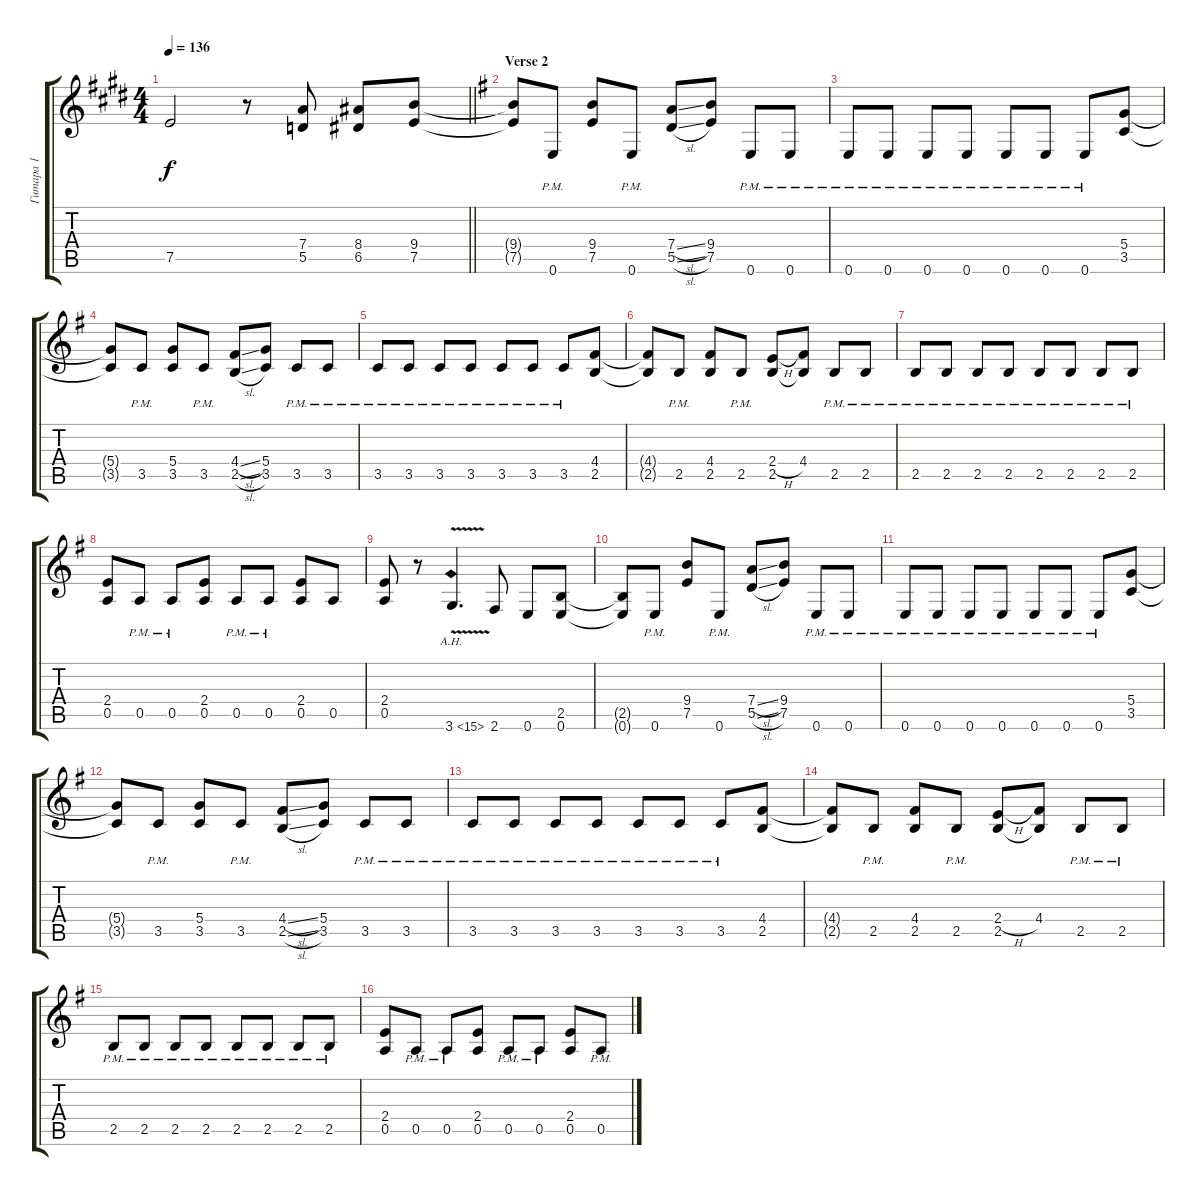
\track ("Гитара 1" "Гитара 1") {instrument distortionguitar}
\staff {score tabs}
\tuning (E4 B3 G3 D3 A2 E2) {hide}
\ts (4 4)
\tempo 136
\clef g2
\barLineRight lightlight
\ks c#minor
7.5{t}.2{dy f} r.8 (7.4 5.5).8 (8.4 6.5).8 (9.4 7.5).8 |
\section ("" "Verse 2")
\ks eminor
(9.4{t} 7.5{t}).8 0.6{pm}.8 (9.4 7.5).8 0.6{pm}.8 (7.4{sl} 5.5{sl}).8 (9.4 7.5).8 0.6{pm}.8 0.6{pm}.8 |
0.6{pm}.8 0.6{pm}.8 0.6{pm}.8 0.6{pm}.8 0.6{pm}.8 0.6{pm}.8 0.6{pm}.8 (5.4 3.5).8 |
(5.4{t} 3.5{t}).8 3.5{pm}.8 (5.4 3.5).8 3.5{pm}.8 (4.4{sl} 2.5{sl}).8 (5.4 3.5).8 3.5{pm}.8 3.5{pm}.8 |
3.5{pm}.8 3.5{pm}.8 3.5{pm}.8 3.5{pm}.8 3.5{pm}.8 3.5{pm}.8 3.5{pm}.8 (4.4 2.5).8 |
(4.4{t} 2.5{t}).8 2.5{pm}.8 (4.4 2.5).8 2.5{pm}.8 (2.4{h} 2.5).8 (4.4 2.5{t}).8 2.5{pm}.8 2.5{pm}.8 |
2.5{pm}.8 2.5{pm}.8 2.5{pm}.8 2.5{pm}.8 2.5{pm}.8 2.5{pm}.8 2.5{pm}.8 2.5{pm}.8 |
(2.4 0.5).8 0.5{pm}.8 0.5{pm}.8 (2.4 0.5).8 0.5{pm}.8 0.5{pm}.8 (2.4 0.5).8 0.5.8 |
(2.4 0.5).8 r.8 3.6{ah 12 v}.4{d} 2.6.8 0.6.8 (2.5 0.6).8 |
(2.5{t} 0.6{t}).8 0.6{pm}.8 (9.4 7.5).8 0.6{pm}.8 (7.4{sl} 5.5{sl}).8 (9.4 7.5).8 0.6{pm}.8 0.6{pm}.8 |
0.6{pm}.8 0.6{pm}.8 0.6{pm}.8 0.6{pm}.8 0.6{pm}.8 0.6{pm}.8 0.6{pm}.8 (5.4 3.5).8 |
(5.4{t} 3.5{t}).8 3.5{pm}.8 (5.4 3.5).8 3.5{pm}.8 (4.4{sl} 2.5{sl}).8 (5.4 3.5).8 3.5{pm}.8 3.5{pm}.8 |
3.5{pm}.8 3.5{pm}.8 3.5{pm}.8 3.5{pm}.8 3.5{pm}.8 3.5{pm}.8 3.5{pm}.8 (4.4 2.5).8 |
(4.4{t} 2.5{t}).8 2.5{pm}.8 (4.4 2.5).8 2.5{pm}.8 (2.4{h} 2.5).8 (4.4 2.5{t}).8 2.5{pm}.8 2.5{pm}.8 |
2.5{pm}.8 2.5{pm}.8 2.5{pm}.8 2.5{pm}.8 2.5{pm}.8 2.5{pm}.8 2.5{pm}.8 2.5{pm}.8 |
(2.4 0.5).8 0.5{pm}.8 0.5{pm}.8 (2.4 0.5).8 0.5{pm}.8 0.5{pm}.8 (2.4 0.5).8 0.5{pm}.8
